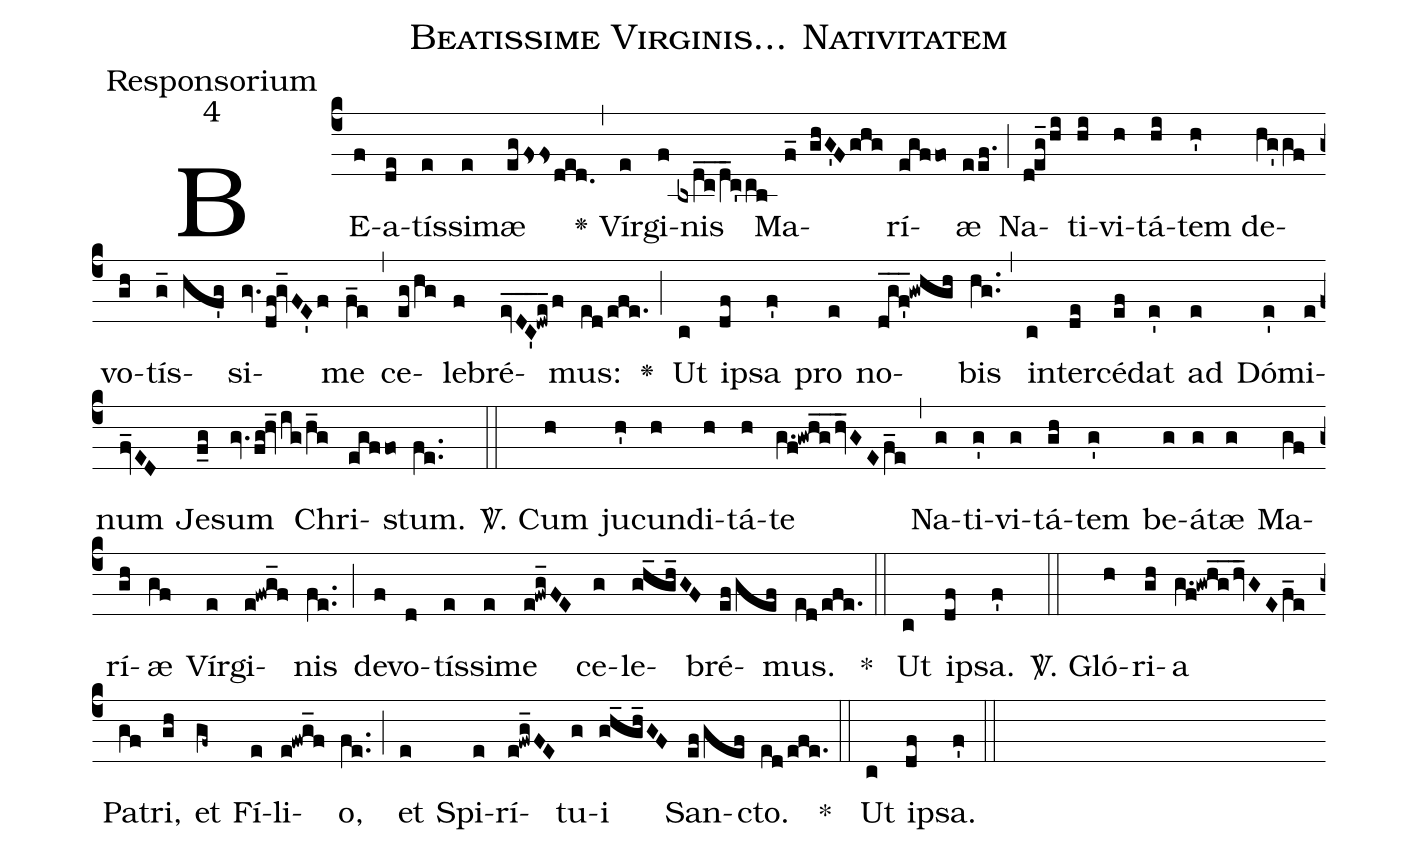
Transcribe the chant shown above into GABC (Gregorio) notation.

name:Beatissime Virginis... Nativitatem;
office-part:Responsorium;
mode:4;
%%
(c4)BE(f)a(de)tís(e)si(e)mæ(eg/fsfs/ded.) <v>\greheightstar</v>(,)
Vír(e)gi(f)nis(bxdc__/d_c'/cb) Ma(f_ ghG'Fghg)rí(egffo)æ(eef.) (;)
Na(d!eg_/hi)ti(hi)vi(h)tá(hi)tem(h') de(hg'/gf)vo(gh)tís(g_ hf'g)si(gv./df!gv_FE'f)me(f_e) (,) ce(eg/hg)le(f)bré(evDC'___!dwe_f)mus:(ed/efe.) <v>\greheightstar</v>(;)
Ut(c) i(df)psa(f') pro(e) no(dgf'___!gwhgh)bis(hg..) (,) in(c)ter(de)cé(ef)dat(e') ad(e) Dó(e')mi(e)num(fv_ED) Je(f_g)sum(gv.fg!hv_/ig/h_g) Chri(egffo)stum.(fe..) (::)

<sp>V/</sp>. Cum(h) ju(h')cun(h)di(h)tá(h)te(g.f!gwhg__/hv_GEf_e) (,) Na(g)ti(g')vi(g)tá(gh)tem(g') be(g)á(g)tæ(g) Ma(gf)rí(gh)æ(gf) Vír(e)gi(e!fwg_f)nis(fe..) (;) de(f)vo(d)tís(e)si(e)me(e!fwg_FE) ce(g)le(gh_gh_GF)bré(ef/gef)mus.(ed/efe.)

*(::) Ut(c) i(df)psa.(f') (::)

<sp>V/</sp>. Gló(h)ri(gh)a(g.f!gwhg__/hv_GEf_e) Pa(gf)tri,(gh) et(gf~) Fí(e)li(e!fwg_f)o,(fe..) (;) et(e) Spi(e)rí(e!fwg_FE)tu(g)i(gh_gh_GF) San(ef/gef)cto.(ed/efe.)

*(::) Ut(c) i(df)psa.(f') (::)
